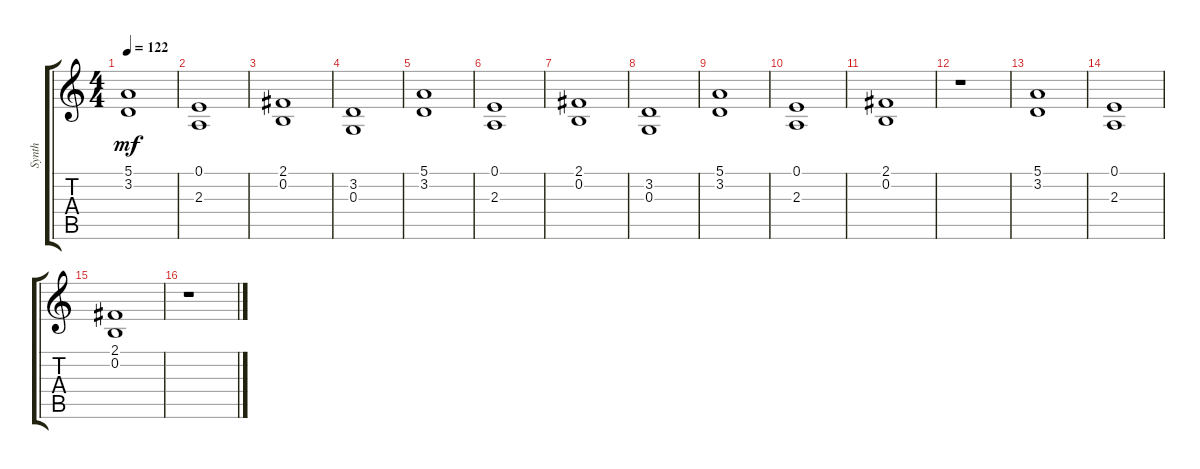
\track ("Synth" "Synth") {instrument lead1square}
\staff {score tabs}
\tuning (E4 B3 G3 D3 A2 E2) {hide}
\ts (4 4)
\tempo 122
\clef g2
\ks c
(5.1 3.2).1{dy mf} |
(0.1 2.3).1 |
(2.1 0.2).1 |
(3.2 0.3).1 |
(5.1 3.2).1 |
(0.1 2.3).1 |
(2.1 0.2).1 |
(3.2 0.3).1 |
(5.1 3.2).1 |
(0.1 2.3).1 |
(2.1 0.2).1 |
r.1 |
(5.1 3.2).1 |
(0.1 2.3).1 |
(2.1 0.2).1 |
r.1
